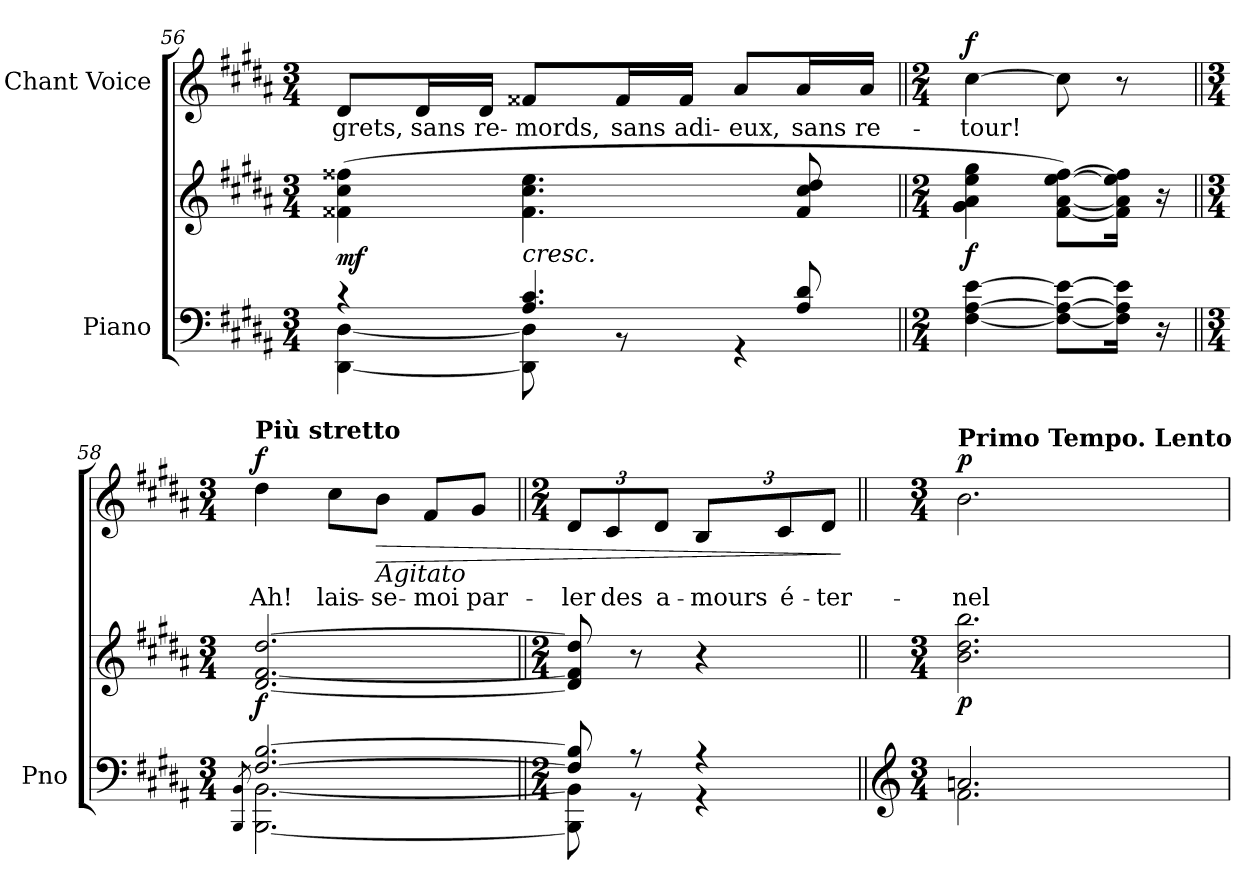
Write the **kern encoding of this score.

**kern	**kern	**dynam	**kern	**text	**dynam
*part2	*part2	*part2	*part1	*part1	*part1
*staff3	*staff2	*staff2/3	*staff1	*staff1	*staff1
*I"Piano	*	*	*I"Chant Voice	*	*
*I'Pno	*	*	*	*	*
*clefF4	*clefG2	*	*clefG2	*	*
*k[f#c#g#d#a#]	*k[f#c#g#d#a#]	*	*k[f#c#g#d#a#]	*	*
*M3/4	*M3/4	*	*M3/4	*	*
=56	=56	=56	=56	=56	=56
*^	*	*	*	*	*
!	!	!	!LO:DY:b	!	!LO:LY:b	!
4r	[4DD#\ [4D#\	(4f##X\ 4cc#\ 4ff##X\	mf	8d#/L	-grets,	.
!	!	!	!	!	!LO:LY:b	!
.	.	.	.	16d#/L	sans	.
!	!	!	!	!	!LO:LY:b	!
.	.	.	.	16d#/JJ	re-	.
!	!	!LO:TX:b:i:t=cresc.	!	!	!	!
!	!	!	!	!	!LO:LY:b	!
4.A#/ 4.c#/	8DD#\] 8D#\]	4.f##\ 4.cc#\ 4.ee\	.	8f##X/L	-mords,	.
!	!	!	!	!	!LO:LY:b	!
.	8r	.	.	16f##/L	sans	.
!	!	!	!	!	!LO:LY:b	!
.	.	.	.	16f##/JJ	adi-	.
!	!	!	!	!	!LO:LY:b	!
.	4r	.	.	8a#/L	-eux,	.
!	!	!	!	!	!LO:LY:b	!
8A#/ 8d#/	.	8f##/ 8cc#/ 8dd#/	.	16a#/L	sans	.
!	!	!	!	!	!LO:LY:b	!
.	.	.	.	16a#/JJ	re-	.
*v	*v	*	*	*	*	*
=57||	=57||	=57||	=57||	=57||	=57||
*M2/4	*M2/4	*	*M2/4	*	*
!	!	!LO:DY:b	!	!LO:LY:b	!LO:DY:a
[4F#\ [4A#\ [4e\	4g#\ 4a#\ 4ee\ 4gg#\	f	[4cc#\	-tour!	f
8F#\_ 8A#\_ 8e\_L	[8f#\ [8a#\ [8ee\ [8ff#\L)	.	8cc#\]	.	.
16F#\] 16A#\] 16e\]Jk	16f#\] 16a#\] 16ee\] 16ff#\]Jk	.	8r	.	.
16r	16r	.	.	.	.
!!LO:LB:g=z
=58||	=58||	=58||	=58||	=58||	=58||
*M3/4	*M3/4	*	*M3/4	*	*
*^	*	*	*	*	*
.	8qBBB/ 8qBB/	.	.	.	.	.
!	!	!	!	!LO:TX:a:B:t=Più stretto	!	!
!	!	!	!LO:DY:b	!	!LO:LY:b	!LO:DY:a
[2.F#/ [2.B/	[2.BBB\ [2.BB\	[2.d#/ [2.f#/ [2.dd#/	f	4dd#\	Ah!	f
!	!	!	!	!	!LO:LY:b	!
.	.	.	.	8cc#\L	lais-	.
!	!	!	!	!LO:TX:b:i:t=Agitato	!	!
!	!	!	!	!	!LO:LY:b	!LO:HP:b
.	.	.	.	8b\J	-se-	>
!	!	!	!	!	!LO:LY:b	!
.	.	.	.	8f#/L	-moi	.
!	!	!	!	!	!LO:LY:b	!
.	.	.	.	8g#/J	par-	.
=59||	=59||	=59||	=59||	=59||	=59||	=59||
*M2/4	*	*M2/4	*	*M2/4	*	*
!	!	!	!	!	!LO:LY:b	!
8F#/] 8B/]	8BBB\] 8BB\]	8d#/] 8f#/] 8dd#/]	.	12d#/L	-ler	.
!	!	!	!	!	!LO:LY:b	!
.	.	.	.	12c#/	des	.
8r	8r	8r	.	.	.	.
!	!	!	!	!	!LO:LY:b	!
.	.	.	.	12d#/J	a-	.
!	!	!	!	!	!LO:LY:b	!
4r	4r	4r	.	12B/L	-mours	.
!	!	!	!	!	!LO:LY:b	!
.	.	.	.	12c#/	é-	.
!	!	!	!	!	!LO:LY:b	!
.	.	.	.	12d#/J	-ter-	.
*v	*v	*	*	*	*	*
.	.	.	.	.	]
=60||	=60||	=60||	=60||	=60||	=60||
*clefG2	*	*	*	*	*
*M3/4	*M3/4	*	*M3/4	*	*
*^	*	*	*	*	*
!	!	!	!	!LO:TX:a:B:t=Primo Tempo. Lento	!	!
!	!	!	!LO:DY:b	!	!LO:LY:b	!LO:DY:a
2.an/	2.f#\	2.b\ 2.dd#\ 2.bb\	p	2.b\	-nel-	p
*v	*v	*	*	*	*	*
=	=	=	=	=	=
*-	*-	*-	*-	*-	*-
